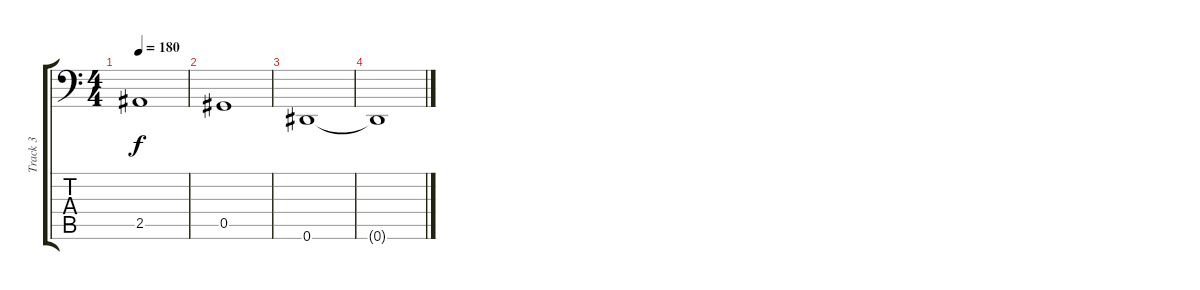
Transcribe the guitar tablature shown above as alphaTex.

\track ("Track 3" "Track 3") {instrument electricbasspick}
\staff {score tabs}
\tuning (Eb3 Bb2 Gb2 Db2 Ab1 Eb1) {hide}
\ts (4 4)
\tempo 180
\clef f4
\ks c
2.5.1{dy f} |
0.5.1 |
0.6.1 |
0.6{t}.1
